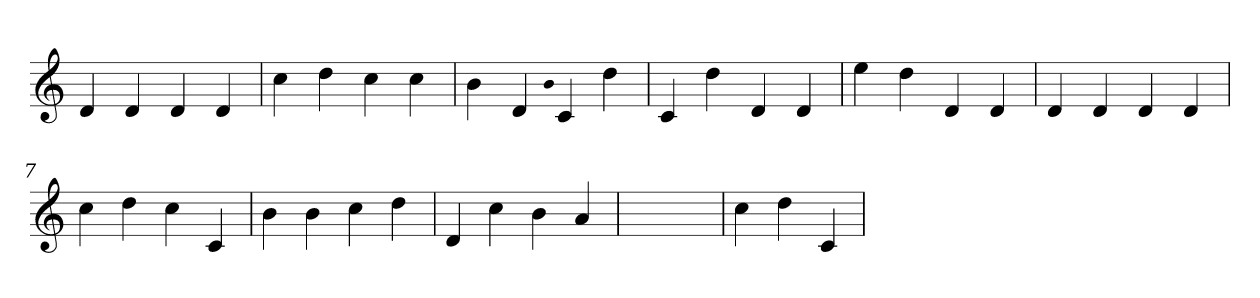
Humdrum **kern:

**kern
*part1
*staff1
*clefG2
=1
4d
4d
4d
4d
=2
4cc
4dd
4cc
4cc
=3
4b
4d
qqb
4c
4dd
=4
4c
4dd
4d
4d
=5
4ee
4dd
4d
4d
=6
4d
4d
4d
4d
=7
4cc
4dd
4cc
4c
=8
4b
4b
4cc
4dd
=9
4d
4cc
4b
4a
=10
1ryy
=10
4cc
4dd
4c
=
*-
